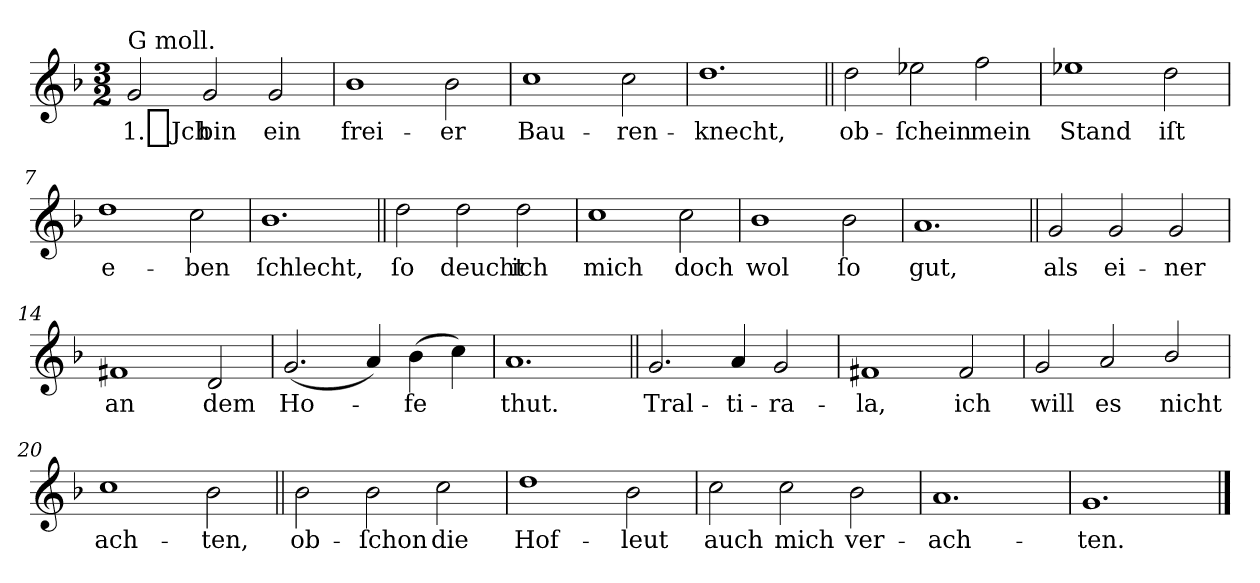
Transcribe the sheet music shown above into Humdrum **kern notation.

**kern	**text
*part1	*part1
*staff1	*staff1
*k[b-]	*
*M3/2	*
=1	=1
!LO:TX:a:t=G moll.	!
2g	1._Jch
2g	bin
2g	ein
=2	=2
1b-	frei-
2b-	-er
=3	=3
1cc	Bau-
2cc	-ren-
=4	=4
1.dd	-knecht,
=5||	=5||
2dd	ob-
2ee-X	-ſchein
2ff	mein
=6	=6
1ee-X	Stand
2dd	iſt
=7	=7
1dd	e-
2cc	-ben
=8	=8
1.b-	ſchlecht,
=9||	=9||
2dd	ſo
2dd	deucht
2dd	ich
=10	=10
1cc	mich
2cc	doch
=11	=11
1b-	wol
2b-	ſo
=12	=12
1.a	gut,
=13||	=13||
2g	als
2g	ei-
2g	-ner
=14	=14
1f#X	an
2d	dem
=15	=15
(2.g	Ho-
4a)	.
(4b-	-fe
4cc)	.
=16	=16
1.a	thut.
=17||	=17||
2.g	Tral-
4a	-ti-
2g	-ra-
=18	=18
1f#X	-la,
2f#	ich
=19	=19
2g	will
2a	es
2b-/	nicht
=20	=20
1cc	ach-
2b-	-ten,
=21||	=21||
2b-	ob-
2b-	-ſchon
2cc	die
=22	=22
1dd	Hof-
2b-	-leut
=23	=23
2cc	auch
2cc	mich
2b-	ver-
=24	=24
1.a	-ach-
=25	=25
1.g	-ten.
==	==
*-	*-
